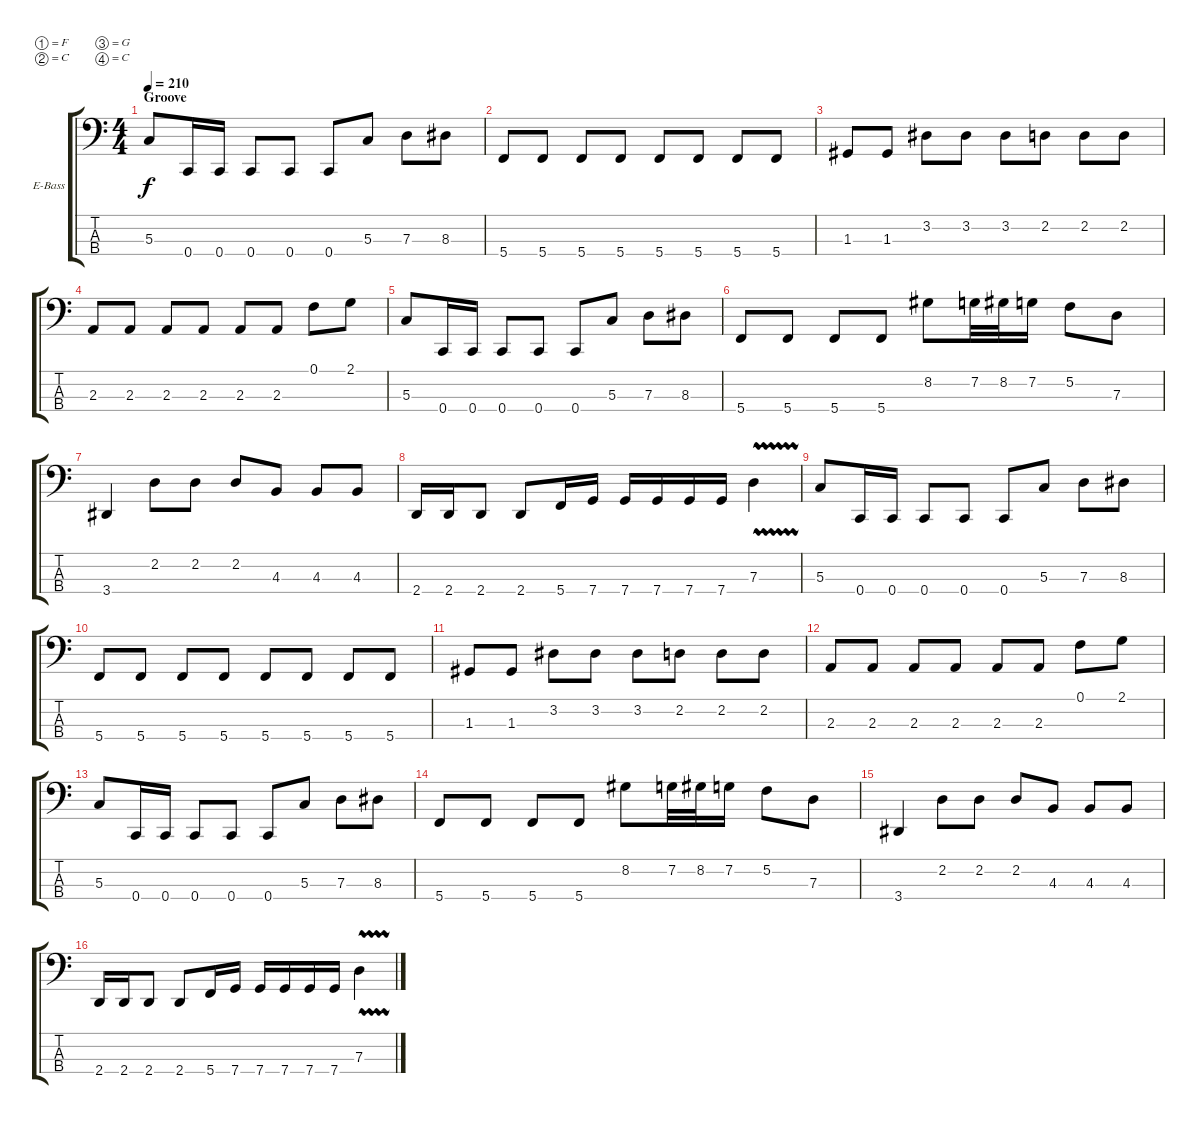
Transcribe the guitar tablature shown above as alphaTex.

\defaultSystemsLayout 4
\bracketExtendMode groupsimilarinstruments
\firstSystemTrackNameOrientation horizontal
\otherSystemsTrackNameOrientation horizontal
\track ("Bass" "E-Bass") {instrument electricbassfinger}
\staff {score tabs}
\tuning (F2 C2 G1 C1)
\ts (4 4)
\section ("" "Groove")
\tempo 210
\clef f4
\scale
0.333333
\ks c
5.3.8{dy f} 0.4.16 0.4.16 0.4.8 0.4.8 0.4.8 5.3.8 7.3.8 8.3.8 |
\scale
0.333333 5.4.8 5.4.8 5.4.8 5.4.8 5.4.8 5.4.8 5.4.8 5.4.8 |
\scale
0.333333 1.3.8 1.3.8 3.2.8 3.2.8 3.2.8 2.2.8 2.2.8 2.2.8 |
\scale
0.333333 2.3.8 2.3.8 2.3.8 2.3.8 2.3.8 2.3.8 0.1.8 2.1.8 |
\scale
0.333333 5.3.8 0.4.16 0.4.16 0.4.8 0.4.8 0.4.8 5.3.8 7.3.8 8.3.8 |
\scale
0.333333 5.4.8 5.4.8 5.4.8 5.4.8 8.2.8 7.2.32 8.2.32 7.2.16 5.2.8 7.3.8 |
\scale
0.333333 3.4.4 2.2.8 2.2.8 2.2.8 4.3.8 4.3.8 4.3.8 |
\scale
0.333333 2.4.16 2.4.16 2.4.8 2.4.8 5.4.16 7.4.16 7.4.16 7.4.16 7.4.16 7.4.16 7.3{vw}.4 |
\scale
0.333333 5.3.8 0.4.16 0.4.16 0.4.8 0.4.8 0.4.8 5.3.8 7.3.8 8.3.8 |
\scale
0.333333 5.4.8 5.4.8 5.4.8 5.4.8 5.4.8 5.4.8 5.4.8 5.4.8 |
\scale
0.333333 1.3.8 1.3.8 3.2.8 3.2.8 3.2.8 2.2.8 2.2.8 2.2.8 |
\scale
0.333333 2.3.8 2.3.8 2.3.8 2.3.8 2.3.8 2.3.8 0.1.8 2.1.8 |
\scale
0.333333 5.3.8 0.4.16 0.4.16 0.4.8 0.4.8 0.4.8 5.3.8 7.3.8 8.3.8 |
\scale
0.333333 5.4.8 5.4.8 5.4.8 5.4.8 8.2.8 7.2.32 8.2.32 7.2.16 5.2.8 7.3.8 |
\scale
0.333333 3.4.4 2.2.8 2.2.8 2.2.8 4.3.8 4.3.8 4.3.8 |
\scale
0.333333 2.4.16 2.4.16 2.4.8 2.4.8 5.4.16 7.4.16 7.4.16 7.4.16 7.4.16 7.4.16 7.3{vw}.4
